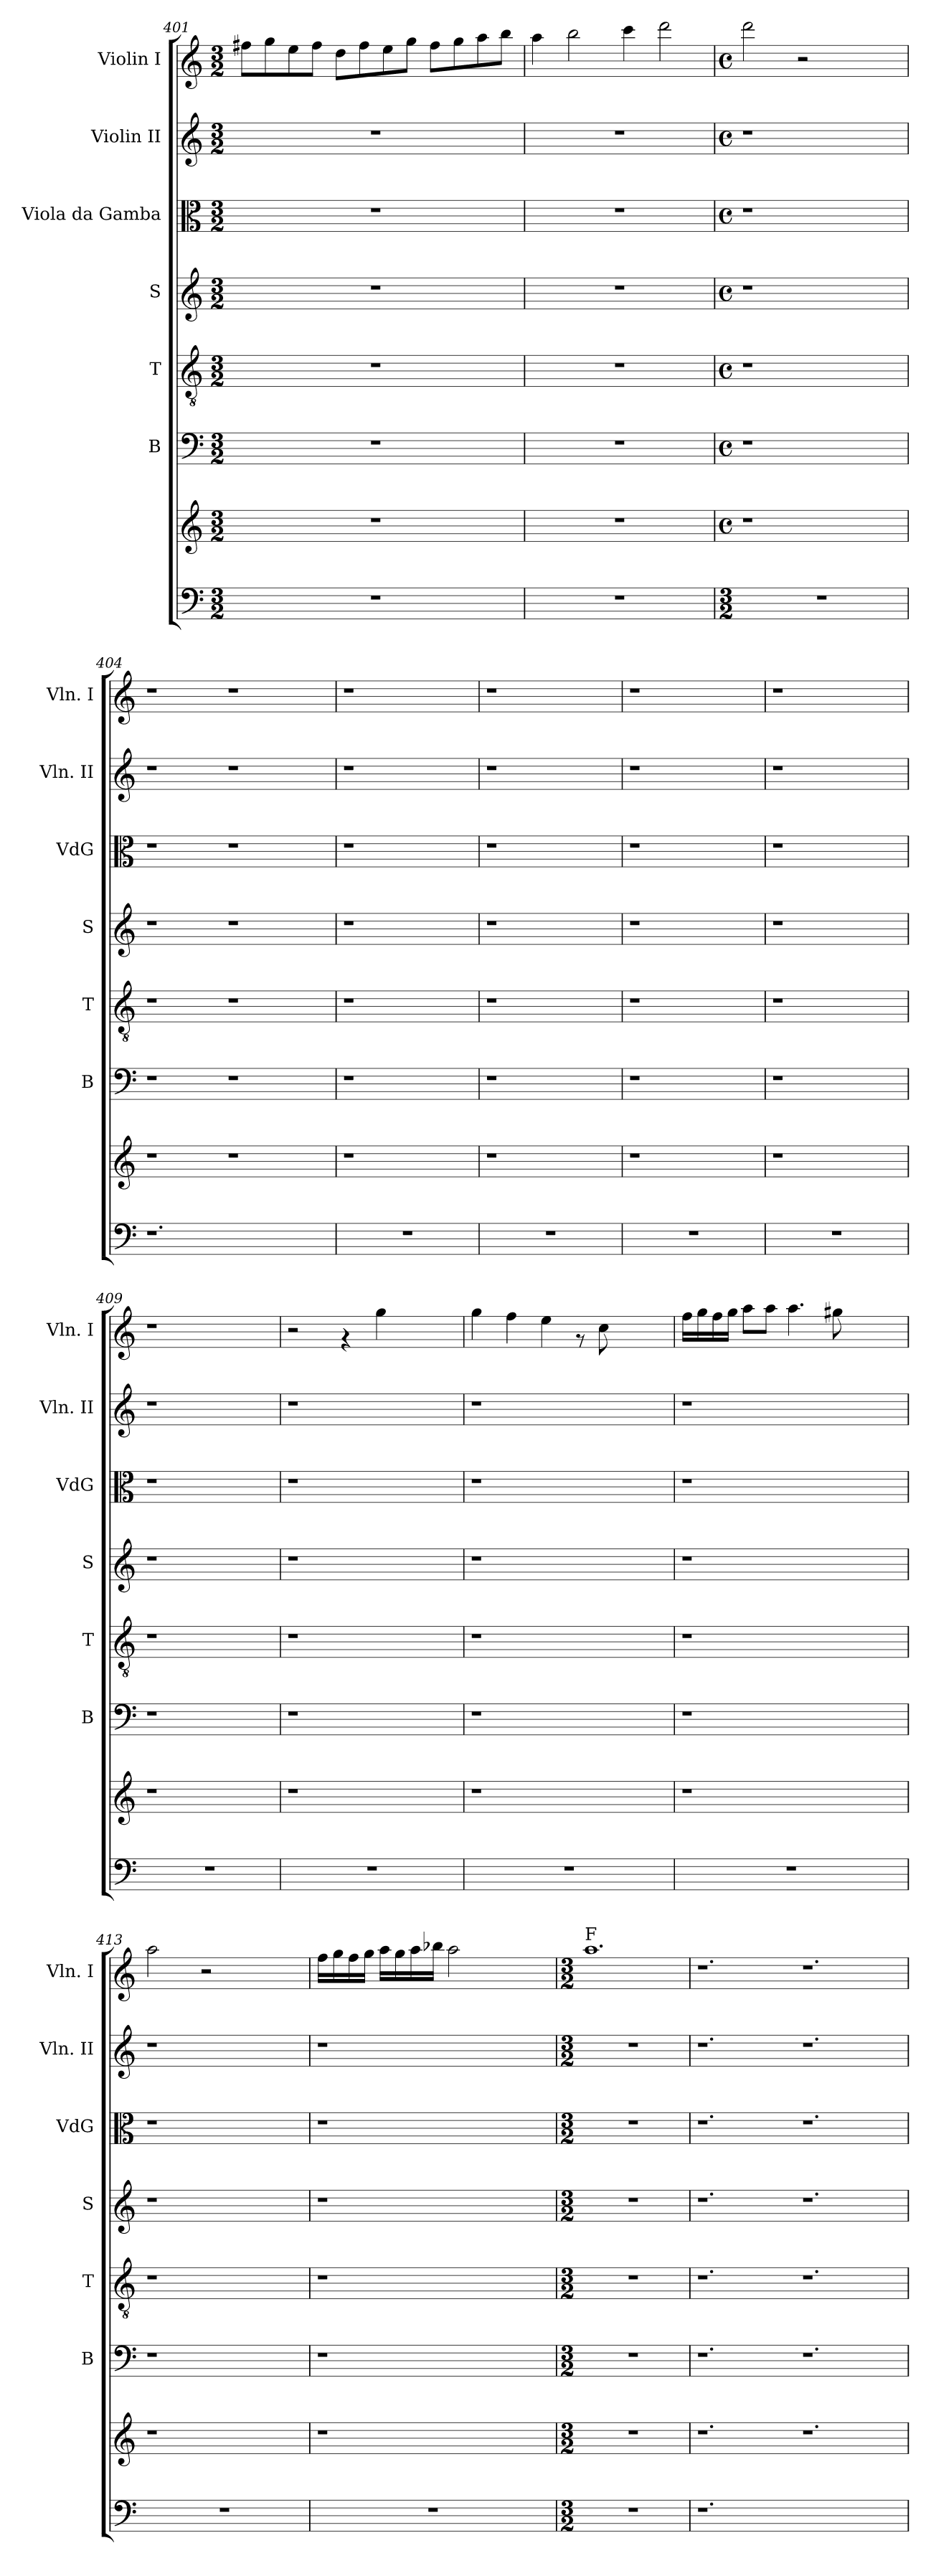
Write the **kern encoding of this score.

**kern	**kern	**kern	**kern	**kern	**kern	**kern	**kern
*part8	*part7	*part6	*part5	*part4	*part3	*part2	*part1
*staff8	*staff7	*staff6	*staff5	*staff4	*staff3	*staff2	*staff1
*	*	*I"B	*I"T	*I"S	*I"Viola da Gamba	*I"Violin II	*I"Violin I
*	*	*I'B	*I'T	*I'S	*I'VdG	*I'Vln. II	*I'Vln. I
*clefF4	*clefG2	*clefF4	*clefGv2	*clefG2	*clefC3	*clefG2	*clefG2
*ITrd7c12	*ITrd7c12	*	*	*	*	*	*
*k[]	*k[]	*k[]	*k[]	*k[]	*k[]	*k[]	*k[]
*C:	*C:	*C:	*C:	*C:	*C:	*C:	*C:
*M3/2	*M3/2	*M3/2	*M3/2	*M3/2	*M3/2	*M3/2	*M3/2
=401	=401	=401	=401	=401	=401	=401	=401
1.r	1.r	1.r	1.r	1.r	1.r	1.r	8ff#X\L
.	.	.	.	.	.	.	8gg\
.	.	.	.	.	.	.	8ee\
.	.	.	.	.	.	.	8ff#\J
.	.	.	.	.	.	.	8dd\L
.	.	.	.	.	.	.	8ff#\
.	.	.	.	.	.	.	8ee\
.	.	.	.	.	.	.	8gg\J
.	.	.	.	.	.	.	8ff#\L
.	.	.	.	.	.	.	8gg\
.	.	.	.	.	.	.	8aa\
.	.	.	.	.	.	.	8bb\J
=402	=402	=402	=402	=402	=402	=402	=402
1.r	1.r	1.r	1.r	1.r	1.r	1.r	4aa\
.	.	.	.	.	.	.	2bb\
.	.	.	.	.	.	.	4ccc\
.	.	.	.	.	.	.	2ddd\
=403	=403	=403	=403	=403	=403	=403	=403
*M3/2	*M4/4	*M4/4	*M4/4	*M4/4	*M4/4	*M4/4	*M4/4
*	*met(c)	*met(c)	*met(c)	*met(c)	*met(c)	*met(c)	*met(c)
1.r	1r	1r	1r	1r	1r	1r	2ddd\
.	.	.	.	.	.	.	2r
.	2ryy	2ryy	2ryy	2ryy	2ryy	2ryy	2ryy
!!LO:LB:g=z
=404	=404	=404	=404	=404	=404	=404	=404
1.r	1r	1r	1r	1r	1r	1r	1r
.	1r	1r	1r	1r	1r	1r	1r
2ryy	.	.	.	.	.	.	.
=405	=405	=405	=405	=405	=405	=405	=405
1.r	1r	1r	1r	1r	1r	1r	1r
.	2ryy	2ryy	2ryy	2ryy	2ryy	2ryy	2ryy
=406	=406	=406	=406	=406	=406	=406	=406
1.r	1r	1r	1r	1r	1r	1r	1r
.	2ryy	2ryy	2ryy	2ryy	2ryy	2ryy	2ryy
=407	=407	=407	=407	=407	=407	=407	=407
1.r	1r	1r	1r	1r	1r	1r	1r
.	2ryy	2ryy	2ryy	2ryy	2ryy	2ryy	2ryy
=408	=408	=408	=408	=408	=408	=408	=408
1.r	1r	1r	1r	1r	1r	1r	1r
.	2ryy	2ryy	2ryy	2ryy	2ryy	2ryy	2ryy
=409	=409	=409	=409	=409	=409	=409	=409
1.r	1r	1r	1r	1r	1r	1r	1r
.	2ryy	2ryy	2ryy	2ryy	2ryy	2ryy	2ryy
=410	=410	=410	=410	=410	=410	=410	=410
1.r	1r	1r	1r	1r	1r	1r	2r
.	.	.	.	.	.	.	4rf
.	.	.	.	.	.	.	4gg\
.	2ryy	2ryy	2ryy	2ryy	2ryy	2ryy	2ryy
=411	=411	=411	=411	=411	=411	=411	=411
1.r	1r	1r	1r	1r	1r	1r	4gg\
.	.	.	.	.	.	.	4ff\
.	.	.	.	.	.	.	4ee\
.	.	.	.	.	.	.	8rf
.	.	.	.	.	.	.	8cc\
.	2ryy	2ryy	2ryy	2ryy	2ryy	2ryy	2ryy
=412	=412	=412	=412	=412	=412	=412	=412
1.r	1r	1r	1r	1r	1r	1r	16ff\LL
.	.	.	.	.	.	.	16gg\
.	.	.	.	.	.	.	16ff\
.	.	.	.	.	.	.	16gg\JJ
.	.	.	.	.	.	.	8aa\L
.	.	.	.	.	.	.	8aa\J
.	.	.	.	.	.	.	4.aa\
.	.	.	.	.	.	.	8gg#X\
.	2ryy	2ryy	2ryy	2ryy	2ryy	2ryy	2ryy
=413	=413	=413	=413	=413	=413	=413	=413
1.r	1r	1r	1r	1r	1r	1r	2aa\
.	.	.	.	.	.	.	2r
.	2ryy	2ryy	2ryy	2ryy	2ryy	2ryy	2ryy
=414	=414	=414	=414	=414	=414	=414	=414
1.r	1r	1r	1r	1r	1r	1r	16ff\LL
.	.	.	.	.	.	.	16gg\
.	.	.	.	.	.	.	16ff\
.	.	.	.	.	.	.	16gg\JJ
.	.	.	.	.	.	.	16aa\LL
.	.	.	.	.	.	.	16gg\
.	.	.	.	.	.	.	16aa\
.	.	.	.	.	.	.	16bb-X\JJ
.	.	.	.	.	.	.	2aa\
.	2ryy	2ryy	2ryy	2ryy	2ryy	2ryy	2ryy
=415	=415	=415	=415	=415	=415	=415	=415
*M3/2	*M3/2	*M3/2	*M3/2	*M3/2	*M3/2	*M3/2	*M3/2
!	!	!	!	!	!	!	!LO:TX:a:t=F
1.r	1.r	1.r	1.r	1.r	1.r	1.r	1.aa
!!LO:LB:g=z
=416	=416	=416	=416	=416	=416	=416	=416
1.r	1.r	1.r	1.r	1.r	1.r	1.r	1.r
1.ryy	1.r	1.r	1.r	1.r	1.r	1.r	1.r
=	=	=	=	=	=	=	=
*-	*-	*-	*-	*-	*-	*-	*-
